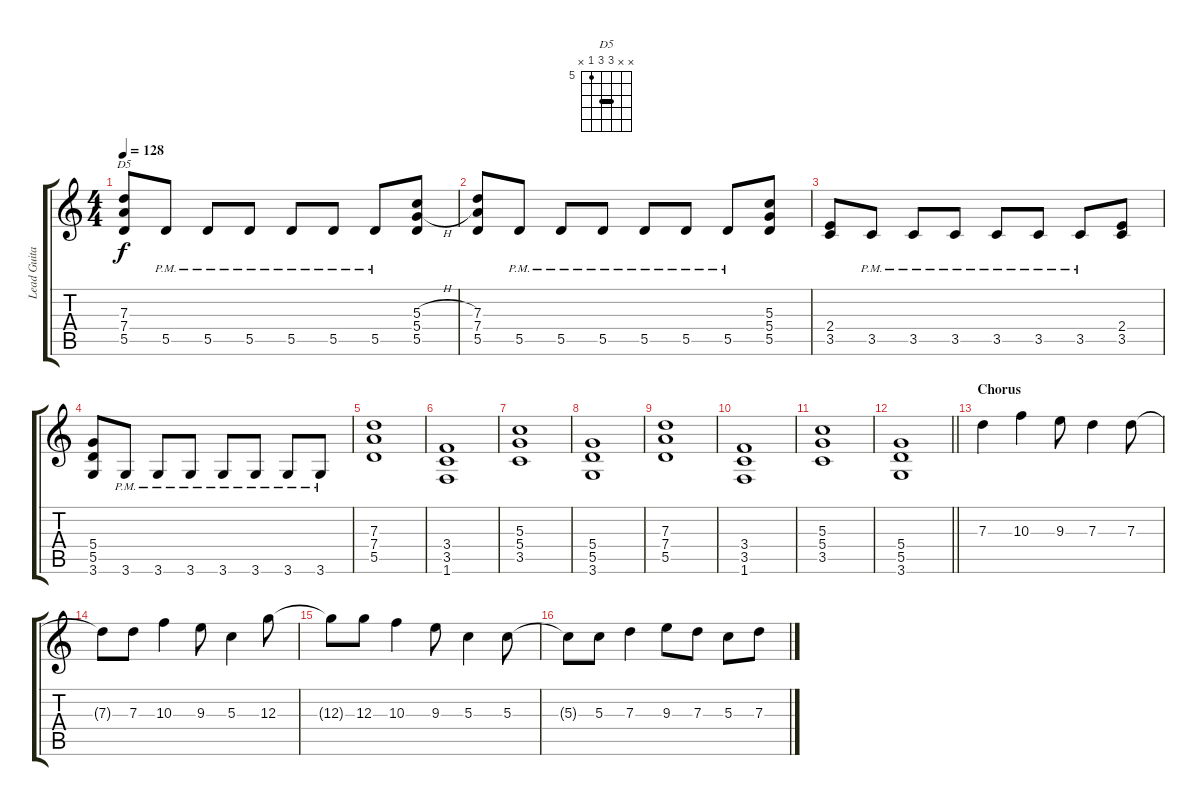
\track ("Lead Guitar" "Lead Guita") {instrument distortionguitar}
\staff {score tabs}
\tuning (E4 B3 G3 D3 A2 E2) {hide}
\chord ("D5" x x 7 7 5 x) {firstfret 5 barre 7}
\ts (4 4)
\tempo 128
\clef g2
\ks c
(7.3 7.4 5.5).8{ch "D5" dy f} 5.5{pm}.8 5.5{pm}.8 5.5{pm}.8 5.5{pm}.8 5.5{pm}.8 5.5{pm}.8 (5.3{h} 5.4{h} 5.5).8 |
(7.3 7.4 5.5).8 5.5{pm}.8 5.5{pm}.8 5.5{pm}.8 5.5{pm}.8 5.5{pm}.8 5.5{pm}.8 (5.3 5.4 5.5).8 |
(2.4 3.5).8 3.5{pm}.8 3.5{pm}.8 3.5{pm}.8 3.5{pm}.8 3.5{pm}.8 3.5{pm}.8 (2.4 3.5).8 |
(5.4 5.5 3.6).8 3.6{pm}.8 3.6{pm}.8 3.6{pm}.8 3.6{pm}.8 3.6{pm}.8 3.6{pm}.8 3.6{pm}.8 |
(7.3 7.4 5.5).1 |
(3.4 3.5 1.6).1 |
(5.3 5.4 3.5).1 |
(5.4 5.5 3.6).1 |
(7.3 7.4 5.5).1 |
(3.4 3.5 1.6).1 |
(5.3 5.4 3.5).1 |
\barLineRight lightlight
(5.4 5.5 3.6).1 |
\section ("" "Chorus")
7.3.4 10.3.4 9.3.8 7.3.4 7.3.8 |
7.3{t}.8 7.3.8 10.3.4 9.3.8 5.3.4 12.3.8 |
12.3{t}.8 12.3.8 10.3.4 9.3.8 5.3.4 5.3.8 |
5.3{t}.8 5.3.8 7.3.4 9.3.8 7.3.8 5.3.8 7.3.8
